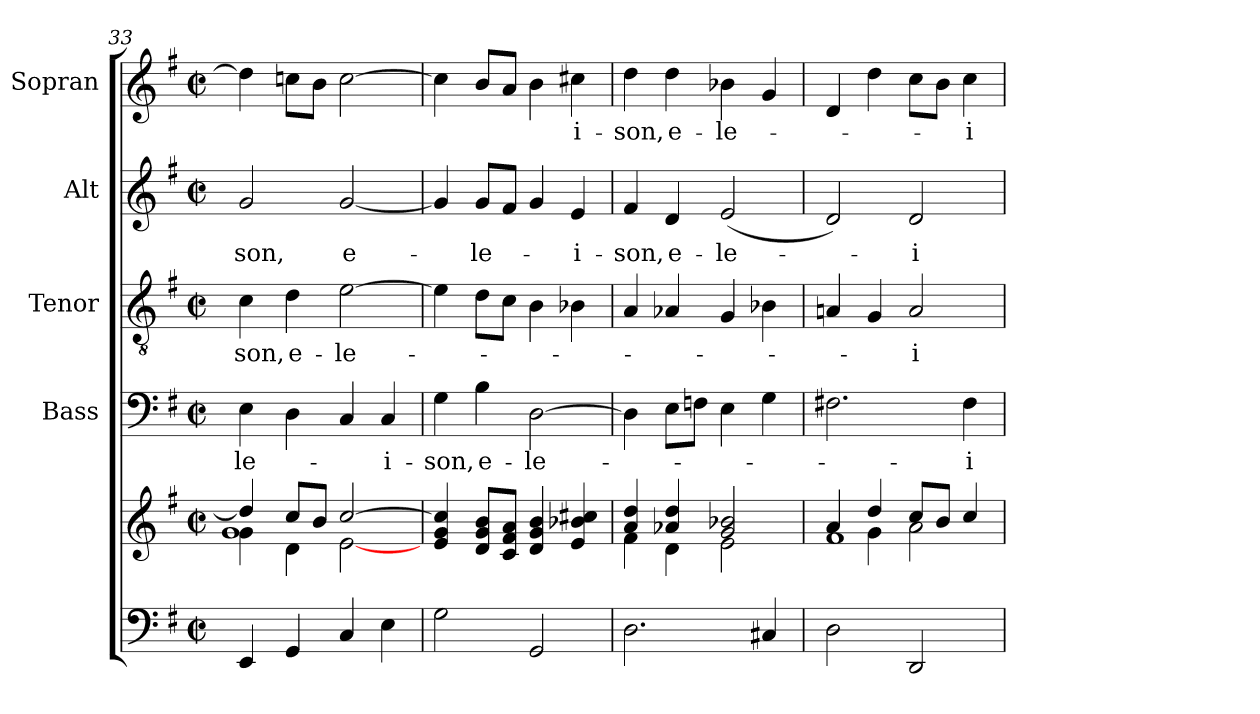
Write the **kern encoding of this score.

**kern	**kern	**kern	**text	**kern	**text	**kern	**text	**kern	**text
*part5	*part5	*part4	*part4	*part3	*part3	*part2	*part2	*part1	*part1
*staff6	*staff5	*staff4	*staff4	*staff3	*staff3	*staff2	*staff2	*staff1	*staff1
*	*	*I"Bass	*	*I"Tenor	*	*I"Alt	*	*I"Sopran	*
*	*	*I'B.	*	*I'T.	*	*I'A.	*	*I'S.	*
*clefF4	*clefG2	*clefF4	*	*clefGv2	*	*clefG2	*	*clefG2	*
*k[f#]	*k[f#]	*k[f#]	*	*k[f#]	*	*k[f#]	*	*k[f#]	*
*G:	*G:	*G:	*	*G:	*	*G:	*	*G:	*
*M2/2	*M2/2	*M2/2	*	*M2/2	*	*M2/2	*	*M2/2	*
*met(c|)	*met(c|)	*met(c|)	*	*met(c|)	*	*met(c|)	*	*met(c|)	*
=33	=33	=33	=33	=33	=33	=33	=33	=33	=33
*	*^	*	*	*	*	*	*	*	*
*	*	*^	*	*	*	*	*	*	*	*
!	!	!	!	!	!LO:LY:b	!	!LO:LY:b	!	!LO:LY:b	!	!
4EE/	4dd/]	4g\	1g	4E\	-le-	4c\	-son,	2g/	-son,	4dd\]	.
!	!	!	!	!	!	!	!LO:LY:b	!	!	!	!
4GG/	8cc/L	4d\	.	4D\	.	4d\	e-	.	.	8ccn\L	.
.	8b/J	.	.	.	.	.	.	.	.	8b\J	.
!	!	!	!	!	!	!	!LO:LY:b	!	!LO:LY:b	!	!
4C/	[>2cc/	[<2e\	.	4C/	.	[2e\	-le-	[2g/	e-	[2cc\	.
!	!	!	!	!	!LO:LY:b	!	!	!	!	!	!
4E\	.	.	.	4C/	-i-	.	.	.	.	.	.
*	*v	*v	*v	*	*	*	*	*	*	*	*
=34	=34	=34	=34	=34	=34	=34	=34	=34	=34
!	!	!	!LO:LY:b	!	!	!	!	!	!
2G\	4e/ 4g/ 4cc/]	4G\	-son,	4e\]	.	4g/]	.	4cc\]	.
!	!	!	!LO:LY:b	!	!	!	!LO:LY:b	!	!
.	8d/ 8g/ 8b/L	4B\	e-	8d\L	.	8g/L	-le-	8b/L	.
.	8c/ 8f#/ 8a/J	.	.	8c\J	.	8f#/J	.	8a/J	.
!	!	!	!LO:LY:b	!	!	!	!	!	!
2GG/	4d/ 4g/ 4b/	[2D\	-le-	4B\	.	4g/	.	4b\	.
!	!	!	!	!	!	!	!LO:LY:b	!	!LO:LY:b
.	4e/ 4b-X/ 4cc#X/	.	.	4B-X\	.	4e/	-i-	4cc#X\	-i-
=35	=35	=35	=35	=35	=35	=35	=35	=35	=35
*	*^	*	*	*	*	*	*	*	*
!	!	!	!	!	!	!	!	!LO:LY:b	!	!LO:LY:b
2.D\	4a/ 4dd/	4f#\	4D\]	.	4A/	.	4f#/	-son,	4dd\	-son,
!	!	!	!	!	!	!	!	!LO:LY:b	!	!LO:LY:b
.	4a-X/ 4dd/	4d\	8E\L	.	4A-X/	.	4d/	e-	4dd\	e-
.	.	.	8Fn\J	.	.	.	.	.	.	.
!	!	!	!	!	!	!	!	!LO:LY:b	!	!LO:LY:b
.	2g/ 2b-X/	2e\	4E\	.	4G/	.	(<2e/	-le-	4b-X\	-le-
4C#X/	.	.	4G\	.	4B-X\	.	.	.	4g/	.
!!LO:PB:g=z
=36	=36	=36	=36	=36	=36	=36	=36	=36	=36	=36
*	*	*^	*	*	*	*	*	*	*	*
2D\	4a/	1f#	4ryy	2.F#X\	.	4An/	.	2d/)	.	4d/	.
.	4dd/	.	4g\	.	.	4G/	.	.	.	4dd\	.
!	!	!	!	!	!	!	!LO:LY:b	!	!LO:LY:b	!	!
2DD/	8cc/L	.	2a\	.	.	2A/	-i-	2d/	-i-	8cc\L	.
.	8b/J	.	.	.	.	.	.	.	.	8b\J	.
!	!	!	!	!	!LO:LY:b	!	!	!	!	!	!LO:LY:b
.	4cc/	.	.	4F#\	-i-	.	.	.	.	4cc\	-i-
*	*v	*v	*v	*	*	*	*	*	*	*	*
=	=	=	=	=	=	=	=	=	=
*-	*-	*-	*-	*-	*-	*-	*-	*-	*-
